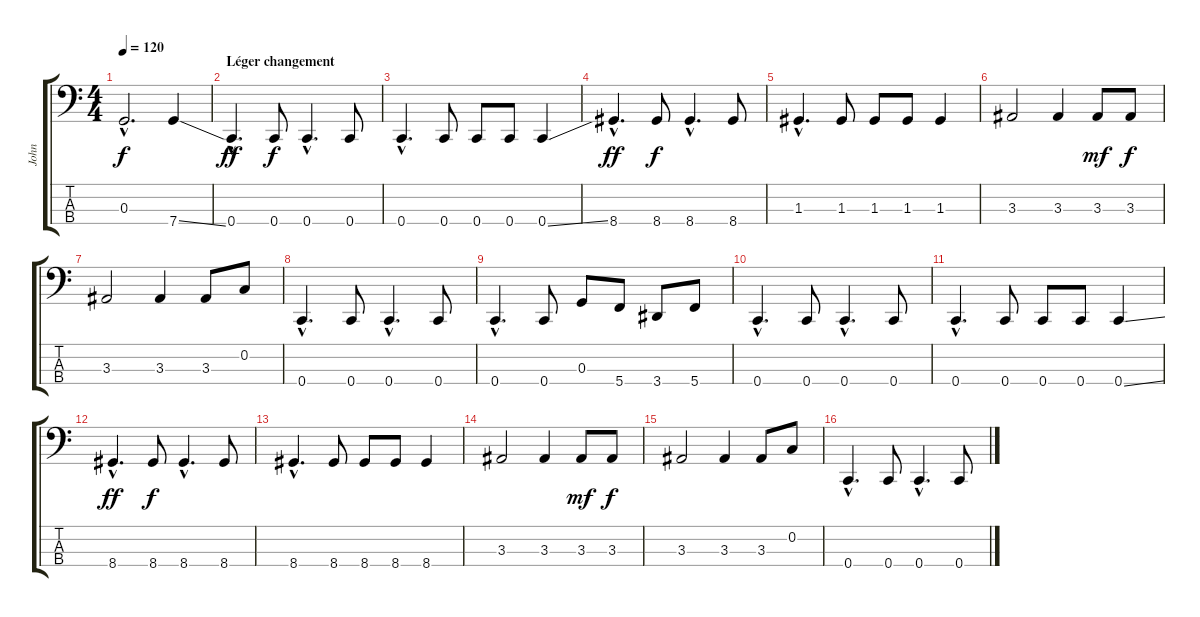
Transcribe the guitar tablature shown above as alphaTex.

\track ("John" "John") {instrument electricbasspick}
\staff {score tabs}
\tuning (F2 C2 G1 C1) {hide}
\ts (4 4)
\tempo 120
\clef f4
\ks c
0.3{hac}.2{d dy f} 7.4{ss}.4 |
\section ("" "Léger changement")
0.4{hac}.4{d dy ff} 0.4.8{dy f} 0.4{hac}.4{d} 0.4.8 |
0.4{hac}.4{d} 0.4.8 0.4.8 0.4.8 0.4{ss}.4 |
8.4{hac}.4{d dy ff} 8.4.8{dy f} 8.4{hac}.4{d} 8.4.8 |
1.3{hac}.4{d} 1.3.8 1.3.8 1.3.8 1.3.4 |
3.3.2 3.3.4 3.3.8{dy mf} 3.3.8{dy f} |
3.3.2 3.3.4 3.3.8 0.2.8 |
0.4{hac}.4{d} 0.4.8 0.4{hac}.4{d} 0.4.8 |
0.4{hac}.4{d} 0.4.8 0.3.8 5.4.8 3.4.8 5.4.8 |
0.4{hac}.4{d} 0.4.8 0.4{hac}.4{d} 0.4.8 |
0.4{hac}.4{d} 0.4.8 0.4.8 0.4.8 0.4{ss}.4 |
8.4{hac}.4{d dy ff} 8.4.8{dy f} 8.4{hac}.4{d} 8.4.8 |
8.4{hac}.4{d} 8.4.8 8.4.8 8.4.8 8.4.4 |
3.3.2 3.3.4 3.3.8{dy mf} 3.3.8{dy f} |
3.3.2 3.3.4 3.3.8 0.2.8 |
0.4{hac}.4{d} 0.4.8 0.4{hac}.4{d} 0.4.8
